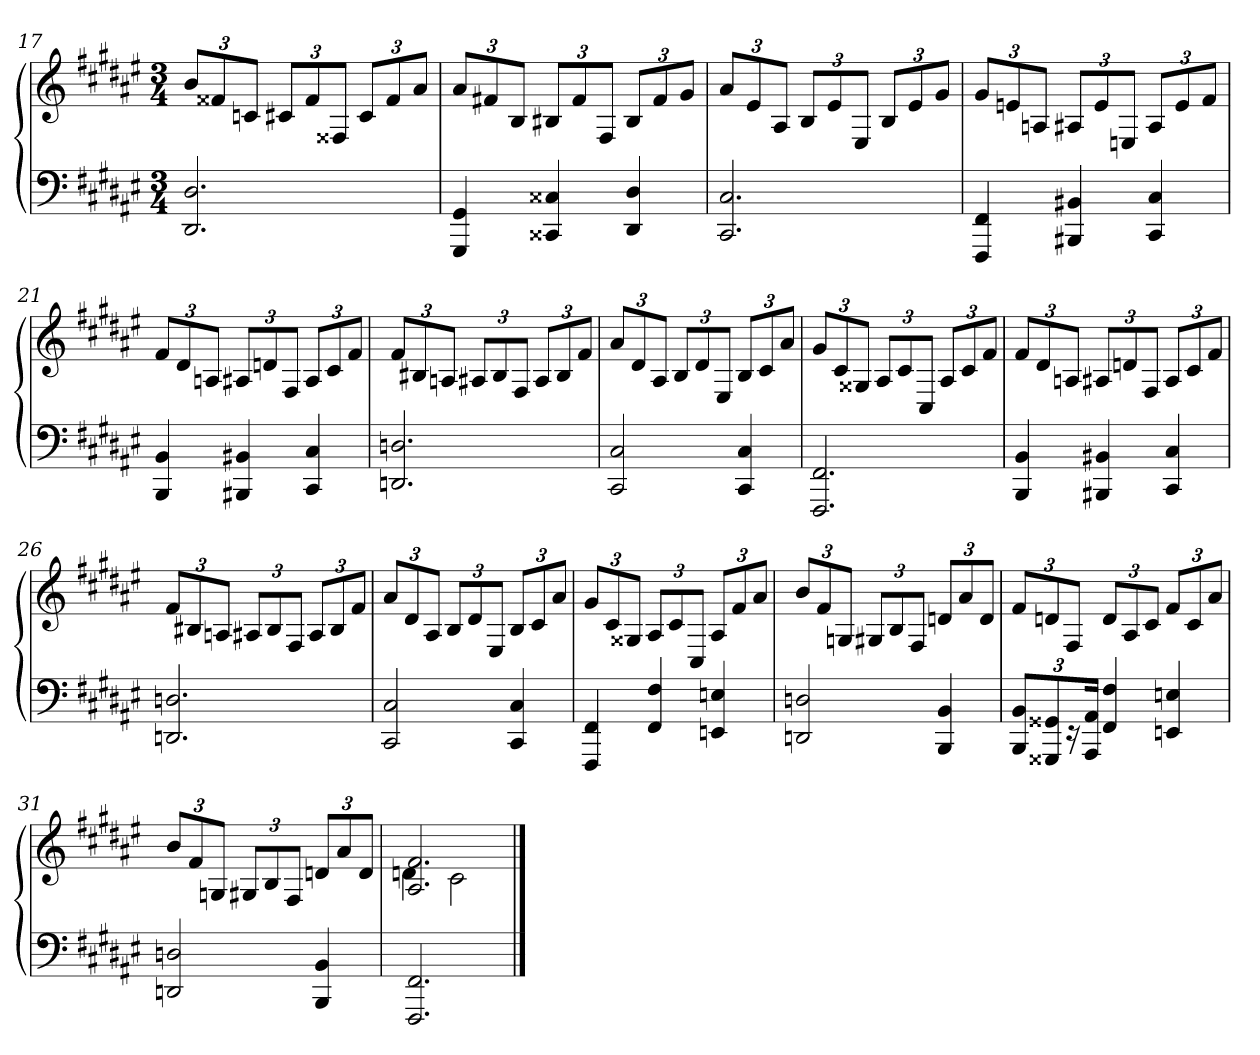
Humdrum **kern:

**kern	**kern
*part1	*part1
*staff2	*staff1
*clefF4	*clefG2
*k[f#c#g#d#a#e#]	*k[f#c#g#d#a#e#]
*F#:	*F#:
*M3/4	*M3/4
=17	=17
2.DD# 2.D#	12bL
.	12f##X
.	12cnJ
.	12c#XL
.	12f##
.	12F##XJ
.	12c#L
.	12f##
.	12a#J
=18	=18
4GGG# 4GG#	12a#L
.	12f#X
.	12BJ
4CC##X 4C##X	12B#XL
.	12f#
.	12F#J
4DD# 4D#	12B#L
.	12f#
.	12g#J
=19	=19
2.CC# 2.C#	12a#L
.	12e#
.	12A#J
.	12BL
.	12e#
.	12E#J
.	12BL
.	12e#
.	12g#J
=20	=20
4FFF# 4FF#	12g#L
.	12en
.	12AnJ
4BBB#X 4BB#X	12A#XL
.	12e
.	12EnJ
4CC# 4C#	12A#L
.	12e
.	12f#J
=21	=21
4BBB 4BB	12f#L
.	12d#
.	12AnJ
4BBB#X 4BB#X	12A#XL
.	12dn
.	12F#J
4CC# 4C#	12A#L
.	12c#
.	12f#J
=22	=22
2.DDn 2.Dn	12f#L
.	12B#X
.	12AnJ
.	12A#XL
.	12B#
.	12F#J
.	12A#L
.	12B#
.	12f#J
=23	=23
2CC# 2C#	12a#L
.	12d#
.	12A#J
.	12BL
.	12d#
.	12E#J
4CC# 4C#	12BL
.	12c#
.	12a#J
=24	=24
2.FFF# 2.FF#	12g#L
.	12c#
.	12G##XJ
.	12A#L
.	12c#
.	12C#J
.	12A#L
.	12c#
.	12f#J
=25	=25
4BBB 4BB	12f#L
.	12d#
.	12AnJ
4BBB#X 4BB#X	12A#XL
.	12dn
.	12F#J
4CC# 4C#	12A#L
.	12c#
.	12f#J
=26	=26
2.DDn 2.Dn	12f#L
.	12B#X
.	12AnJ
.	12A#XL
.	12B#
.	12F#J
.	12A#L
.	12B#
.	12f#J
=27	=27
2CC# 2C#	12a#L
.	12d#
.	12A#J
.	12BL
.	12d#
.	12E#J
4CC# 4C#	12BL
.	12c#
.	12a#J
=28	=28
4FFF# 4FF#	12g#L
.	12c#
.	12G##XJ
4FF# 4F#	12A#L
.	12c#
.	12C#J
4EEn 4En	12A#L
.	12f#
.	12a#J
=29	=29
2DDn 2Dn	12bL
.	12f#
.	12GnJ
.	12G#XL
.	12B
.	12F#J
4BBB 4BB	12dnL
.	12a#
.	12dJ
=30	=30
12BBB 12BBL	12f#L
12GGG##X 12GG##X	12dn
24r	12F#J
24AAA# 24AA#Jk	.
4FF# 4F#	12dL
.	12A#
.	12c#J
4EEn 4En	12f#L
.	12c#
.	12a#J
=31	=31
2DDn 2Dn	12bL
.	12f#
.	12GnJ
.	12G#XL
.	12B
.	12F#J
4BBB 4BB	12dnL
.	12a#
.	12dJ
=32	=32
*	*^
2.FFF# 2.FF#	2.A# 2.f#	4dn
.	.	2c#
*	*v	*v
==	==
*-	*-
